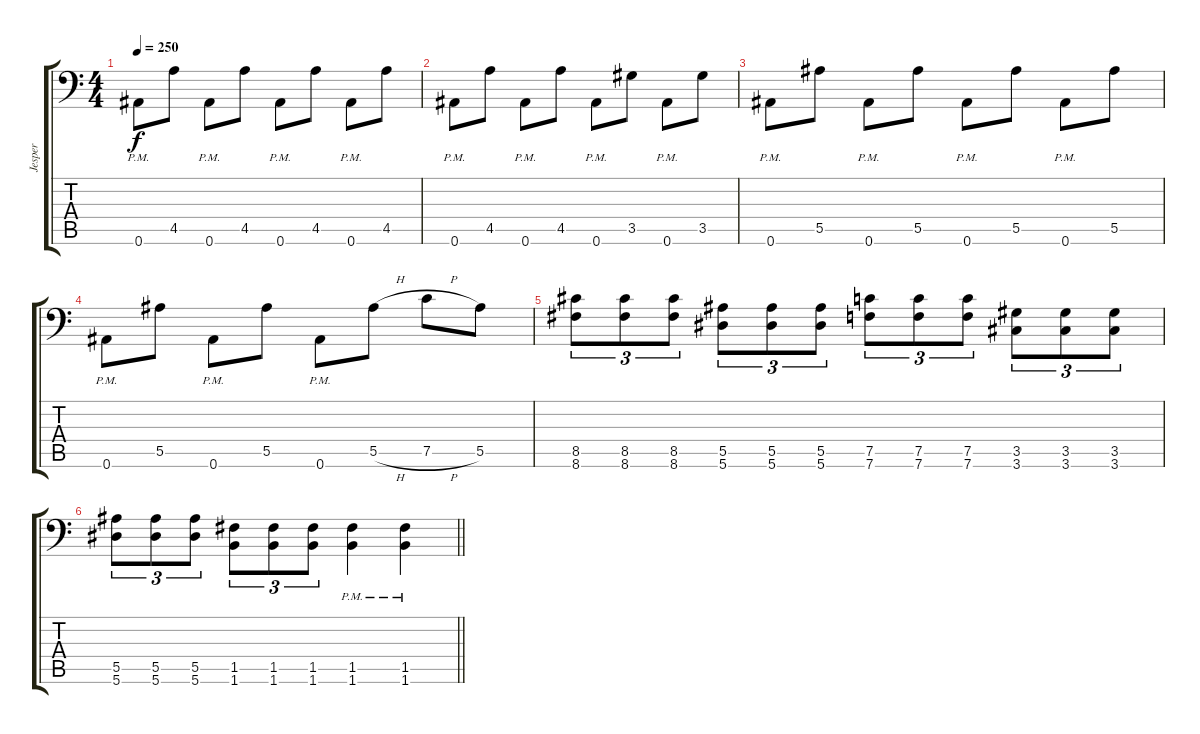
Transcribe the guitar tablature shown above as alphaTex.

\track ("Jesper" "Jesper") {instrument distortionguitar}
\staff {score tabs}
\tuning (C4 G3 Eb3 Bb2 F2 Bb1) {hide}
\ts (4 4)
\tempo 250
\clef f4
\ks c
0.6{pm}.8{dy f} 4.5.8 0.6{pm}.8 4.5.8 0.6{pm}.8 4.5.8 0.6{pm}.8 4.5.8 |
0.6{pm}.8 4.5.8 0.6{pm}.8 4.5.8 0.6{pm}.8 3.5.8 0.6{pm}.8 3.5.8 |
0.6{pm}.8 5.5.8 0.6{pm}.8 5.5.8 0.6{pm}.8 5.5.8 0.6{pm}.8 5.5.8 |
0.6{pm}.8 5.5.8 0.6{pm}.8 5.5.8 0.6{pm}.8 5.5{h}.8 7.5{h}.8 5.5.8 |
(8.5 8.6).8{tu (3 2)} (8.5 8.6).8{tu (3 2)} (8.5 8.6).8{tu (3 2)} (5.5 5.6).8{tu (3 2)} (5.5 5.6).8{tu (3 2)} (5.5 5.6).8{tu (3 2)} (7.5 7.6).8{tu (3 2)} (7.5 7.6).8{tu (3 2)} (7.5 7.6).8{tu (3 2)} (3.5 3.6).8{tu (3 2)} (3.5 3.6).8{tu (3 2)} (3.5 3.6).8{tu (3 2)} |
\barLineRight lightlight
(5.5 5.6).8{tu (3 2)} (5.5 5.6).8{tu (3 2)} (5.5 5.6).8{tu (3 2)} (1.5 1.6).8{tu (3 2)} (1.5 1.6).8{tu (3 2)} (1.5 1.6).8{tu (3 2)} (1.5{pm} 1.6{pm}).4 (1.5{pm} 1.6{pm}).4
